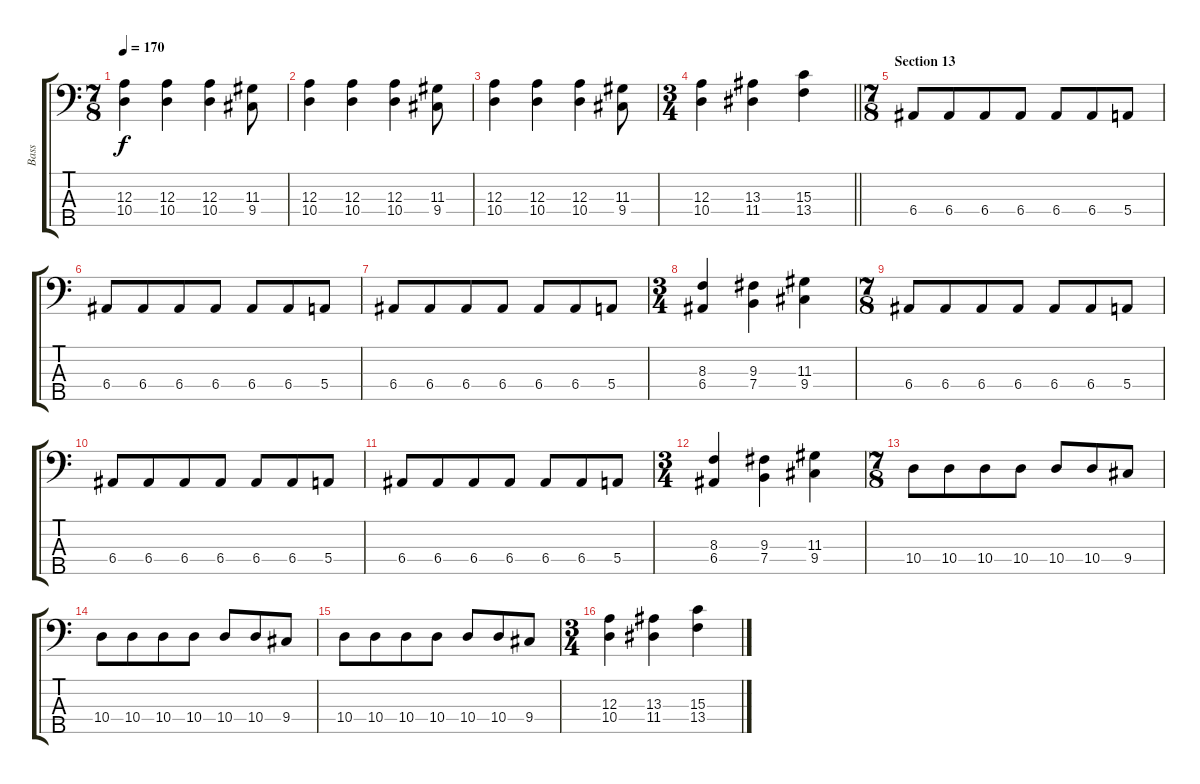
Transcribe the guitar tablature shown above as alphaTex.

\track ("Bass" "Bass") {instrument slapbass1}
\staff {score tabs}
\tuning (G2 D2 A1 E1 B0) {hide}
\ts (7 8)
\tempo 170
\clef f4
\ks c
(12.3 10.4).4{dy f} (12.3 10.4).4 (12.3 10.4).4 (11.3 9.4).8 |
(12.3 10.4).4 (12.3 10.4).4 (12.3 10.4).4 (11.3 9.4).8 |
(12.3 10.4).4 (12.3 10.4).4 (12.3 10.4).4 (11.3 9.4).8 |
\ts (3 4)
\barLineRight lightlight
(12.3 10.4).4 (13.3 11.4).4 (15.3 13.4).4 |
\ts (7 8)
\section ("" "Section 13")
6.4.8 6.4.8 6.4.8 6.4.8 6.4.8 6.4.8 5.4.8 |
6.4.8 6.4.8 6.4.8 6.4.8 6.4.8 6.4.8 5.4.8 |
6.4.8 6.4.8 6.4.8 6.4.8 6.4.8 6.4.8 5.4.8 |
\ts (3 4)
(8.3 6.4).4 (9.3 7.4).4 (11.3 9.4).4 |
\ts (7 8)
6.4.8 6.4.8 6.4.8 6.4.8 6.4.8 6.4.8 5.4.8 |
6.4.8 6.4.8 6.4.8 6.4.8 6.4.8 6.4.8 5.4.8 |
6.4.8 6.4.8 6.4.8 6.4.8 6.4.8 6.4.8 5.4.8 |
\ts (3 4)
(8.3 6.4).4 (9.3 7.4).4 (11.3 9.4).4 |
\ts (7 8)
10.4.8 10.4.8 10.4.8 10.4.8 10.4.8 10.4.8 9.4.8 |
10.4.8 10.4.8 10.4.8 10.4.8 10.4.8 10.4.8 9.4.8 |
10.4.8 10.4.8 10.4.8 10.4.8 10.4.8 10.4.8 9.4.8 |
\ts (3 4)
(12.3 10.4).4 (13.3 11.4).4 (15.3 13.4).4
